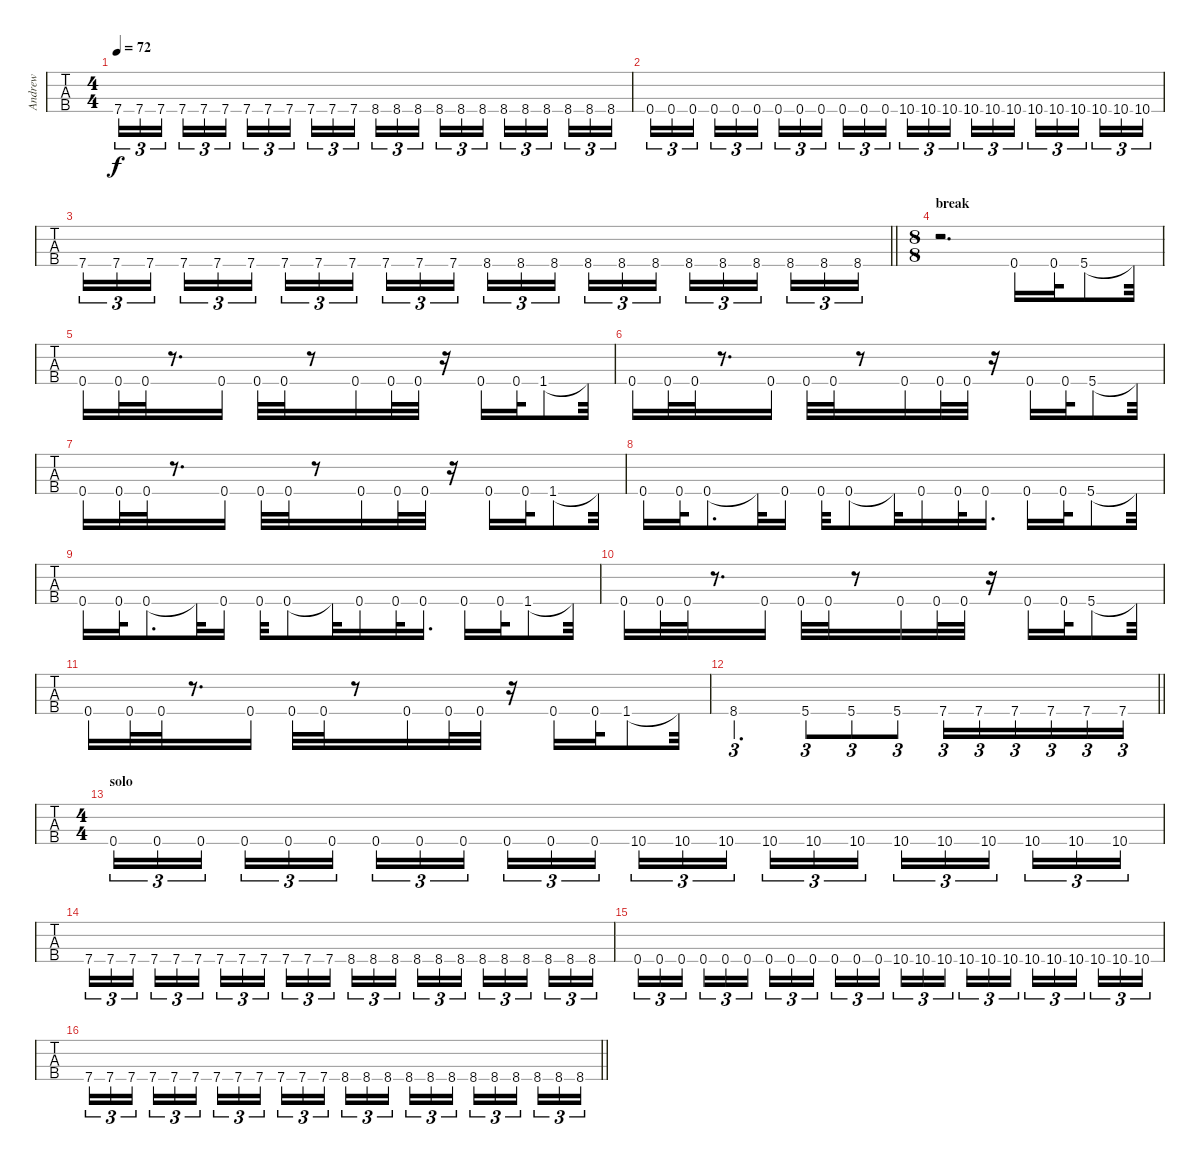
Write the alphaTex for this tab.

\track ("Andrew" "Andrew") {instrument electricbasspick}
\staff {tabs}
\tuning (Gb2 Db2 Ab1 Db1) {hide}
\ts (4 4)
\tempo 72
\clef f4
\ks c
7.4.16{tu (3 2) dy f} 7.4.16{tu (3 2)} 7.4.16{tu (3 2) beam splitsecondary} 7.4.16{tu (3 2)} 7.4.16{tu (3 2)} 7.4.16{tu (3 2)} 7.4.16{tu (3 2)} 7.4.16{tu (3 2)} 7.4.16{tu (3 2) beam splitsecondary} 7.4.16{tu (3 2)} 7.4.16{tu (3 2)} 7.4.16{tu (3 2)} 8.4.16{tu (3 2)} 8.4.16{tu (3 2)} 8.4.16{tu (3 2) beam splitsecondary} 8.4.16{tu (3 2)} 8.4.16{tu (3 2)} 8.4.16{tu (3 2)} 8.4.16{tu (3 2)} 8.4.16{tu (3 2)} 8.4.16{tu (3 2) beam splitsecondary} 8.4.16{tu (3 2)} 8.4.16{tu (3 2)} 8.4.16{tu (3 2)} |
0.4.16{tu (3 2)} 0.4.16{tu (3 2)} 0.4.16{tu (3 2) beam splitsecondary} 0.4.16{tu (3 2)} 0.4.16{tu (3 2)} 0.4.16{tu (3 2)} 0.4.16{tu (3 2)} 0.4.16{tu (3 2)} 0.4.16{tu (3 2) beam splitsecondary} 0.4.16{tu (3 2)} 0.4.16{tu (3 2)} 0.4.16{tu (3 2)} 10.4.16{tu (3 2)} 10.4.16{tu (3 2)} 10.4.16{tu (3 2) beam splitsecondary} 10.4.16{tu (3 2)} 10.4.16{tu (3 2)} 10.4.16{tu (3 2)} 10.4.16{tu (3 2)} 10.4.16{tu (3 2)} 10.4.16{tu (3 2) beam splitsecondary} 10.4.16{tu (3 2)} 10.4.16{tu (3 2)} 10.4.16{tu (3 2)} |
\barLineRight lightlight
7.4.16{tu (3 2)} 7.4.16{tu (3 2)} 7.4.16{tu (3 2) beam splitsecondary} 7.4.16{tu (3 2)} 7.4.16{tu (3 2)} 7.4.16{tu (3 2)} 7.4.16{tu (3 2)} 7.4.16{tu (3 2)} 7.4.16{tu (3 2) beam splitsecondary} 7.4.16{tu (3 2)} 7.4.16{tu (3 2)} 7.4.16{tu (3 2)} 8.4.16{tu (3 2)} 8.4.16{tu (3 2)} 8.4.16{tu (3 2) beam splitsecondary} 8.4.16{tu (3 2)} 8.4.16{tu (3 2)} 8.4.16{tu (3 2)} 8.4.16{tu (3 2)} 8.4.16{tu (3 2)} 8.4.16{tu (3 2) beam splitsecondary} 8.4.16{tu (3 2)} 8.4.16{tu (3 2)} 8.4.16{tu (3 2)} |
\ts (8 8)
\section ("" "break")
r.2{d} 0.4.16 0.4.32 5.4.8 5.4{t}.32 |
0.4.16 0.4.32 0.4.32 r.8{d} 0.4.16 0.4.32 0.4.32 r.8 0.4.16 0.4.32 0.4.32 r.16 0.4.16 0.4.32 1.4.8 1.4{t}.32 |
0.4.16 0.4.32 0.4.32 r.8{d} 0.4.16 0.4.32 0.4.32 r.8 0.4.16 0.4.32 0.4.32 r.16 0.4.16 0.4.32 5.4.8 5.4{t}.32 |
0.4.16 0.4.32 0.4.32 r.8{d} 0.4.16 0.4.32 0.4.32 r.8 0.4.16 0.4.32 0.4.32 r.16 0.4.16 0.4.32 1.4.8 1.4{t}.32 |
0.4.16 0.4.32 0.4.8{d} 0.4{t}.32 0.4.16 0.4.32 0.4.8 0.4{t}.32 0.4.16 0.4.32 0.4.16{d} 0.4.16 0.4.32 5.4.8 5.4{t}.32 |
0.4.16 0.4.32 0.4.8{d} 0.4{t}.32 0.4.16 0.4.32 0.4.8 0.4{t}.32 0.4.16 0.4.32 0.4.16{d} 0.4.16 0.4.32 1.4.8 1.4{t}.32 |
0.4.16 0.4.32 0.4.32 r.8{d} 0.4.16 0.4.32 0.4.32 r.8 0.4.16 0.4.32 0.4.32 r.16 0.4.16 0.4.32 5.4.8 5.4{t}.32 |
0.4.16 0.4.32 0.4.32 r.8{d} 0.4.16 0.4.32 0.4.32 r.8 0.4.16 0.4.32 0.4.32 r.16 0.4.16 0.4.32 1.4.8 1.4{t}.32 |
\barLineRight lightlight
8.4.2{d tu (3 2)} 5.4.8{tu (3 2)} 5.4.8{tu (3 2)} 5.4.8{tu (3 2)} 7.4.16{tu (3 2)} 7.4.16{tu (3 2)} 7.4.16{tu (3 2)} 7.4.16{tu (3 2)} 7.4.16{tu (3 2)} 7.4.16{tu (3 2)} |
\ts (4 4)
\section ("" "solo")
0.4.16{tu (3 2)} 0.4.16{tu (3 2)} 0.4.16{tu (3 2) beam splitsecondary} 0.4.16{tu (3 2)} 0.4.16{tu (3 2)} 0.4.16{tu (3 2)} 0.4.16{tu (3 2)} 0.4.16{tu (3 2)} 0.4.16{tu (3 2) beam splitsecondary} 0.4.16{tu (3 2)} 0.4.16{tu (3 2)} 0.4.16{tu (3 2)} 10.4.16{tu (3 2)} 10.4.16{tu (3 2)} 10.4.16{tu (3 2) beam splitsecondary} 10.4.16{tu (3 2)} 10.4.16{tu (3 2)} 10.4.16{tu (3 2)} 10.4.16{tu (3 2)} 10.4.16{tu (3 2)} 10.4.16{tu (3 2) beam splitsecondary} 10.4.16{tu (3 2)} 10.4.16{tu (3 2)} 10.4.16{tu (3 2)} |
7.4.16{tu (3 2)} 7.4.16{tu (3 2)} 7.4.16{tu (3 2) beam splitsecondary} 7.4.16{tu (3 2)} 7.4.16{tu (3 2)} 7.4.16{tu (3 2)} 7.4.16{tu (3 2)} 7.4.16{tu (3 2)} 7.4.16{tu (3 2) beam splitsecondary} 7.4.16{tu (3 2)} 7.4.16{tu (3 2)} 7.4.16{tu (3 2)} 8.4.16{tu (3 2)} 8.4.16{tu (3 2)} 8.4.16{tu (3 2) beam splitsecondary} 8.4.16{tu (3 2)} 8.4.16{tu (3 2)} 8.4.16{tu (3 2)} 8.4.16{tu (3 2)} 8.4.16{tu (3 2)} 8.4.16{tu (3 2) beam splitsecondary} 8.4.16{tu (3 2)} 8.4.16{tu (3 2)} 8.4.16{tu (3 2)} |
0.4.16{tu (3 2)} 0.4.16{tu (3 2)} 0.4.16{tu (3 2) beam splitsecondary} 0.4.16{tu (3 2)} 0.4.16{tu (3 2)} 0.4.16{tu (3 2)} 0.4.16{tu (3 2)} 0.4.16{tu (3 2)} 0.4.16{tu (3 2) beam splitsecondary} 0.4.16{tu (3 2)} 0.4.16{tu (3 2)} 0.4.16{tu (3 2)} 10.4.16{tu (3 2)} 10.4.16{tu (3 2)} 10.4.16{tu (3 2) beam splitsecondary} 10.4.16{tu (3 2)} 10.4.16{tu (3 2)} 10.4.16{tu (3 2)} 10.4.16{tu (3 2)} 10.4.16{tu (3 2)} 10.4.16{tu (3 2) beam splitsecondary} 10.4.16{tu (3 2)} 10.4.16{tu (3 2)} 10.4.16{tu (3 2)} |
\barLineRight lightlight
7.4.16{tu (3 2)} 7.4.16{tu (3 2)} 7.4.16{tu (3 2) beam splitsecondary} 7.4.16{tu (3 2)} 7.4.16{tu (3 2)} 7.4.16{tu (3 2)} 7.4.16{tu (3 2)} 7.4.16{tu (3 2)} 7.4.16{tu (3 2) beam splitsecondary} 7.4.16{tu (3 2)} 7.4.16{tu (3 2)} 7.4.16{tu (3 2)} 8.4.16{tu (3 2)} 8.4.16{tu (3 2)} 8.4.16{tu (3 2) beam splitsecondary} 8.4.16{tu (3 2)} 8.4.16{tu (3 2)} 8.4.16{tu (3 2)} 8.4.16{tu (3 2)} 8.4.16{tu (3 2)} 8.4.16{tu (3 2) beam splitsecondary} 8.4.16{tu (3 2)} 8.4.16{tu (3 2)} 8.4.16{tu (3 2)}
